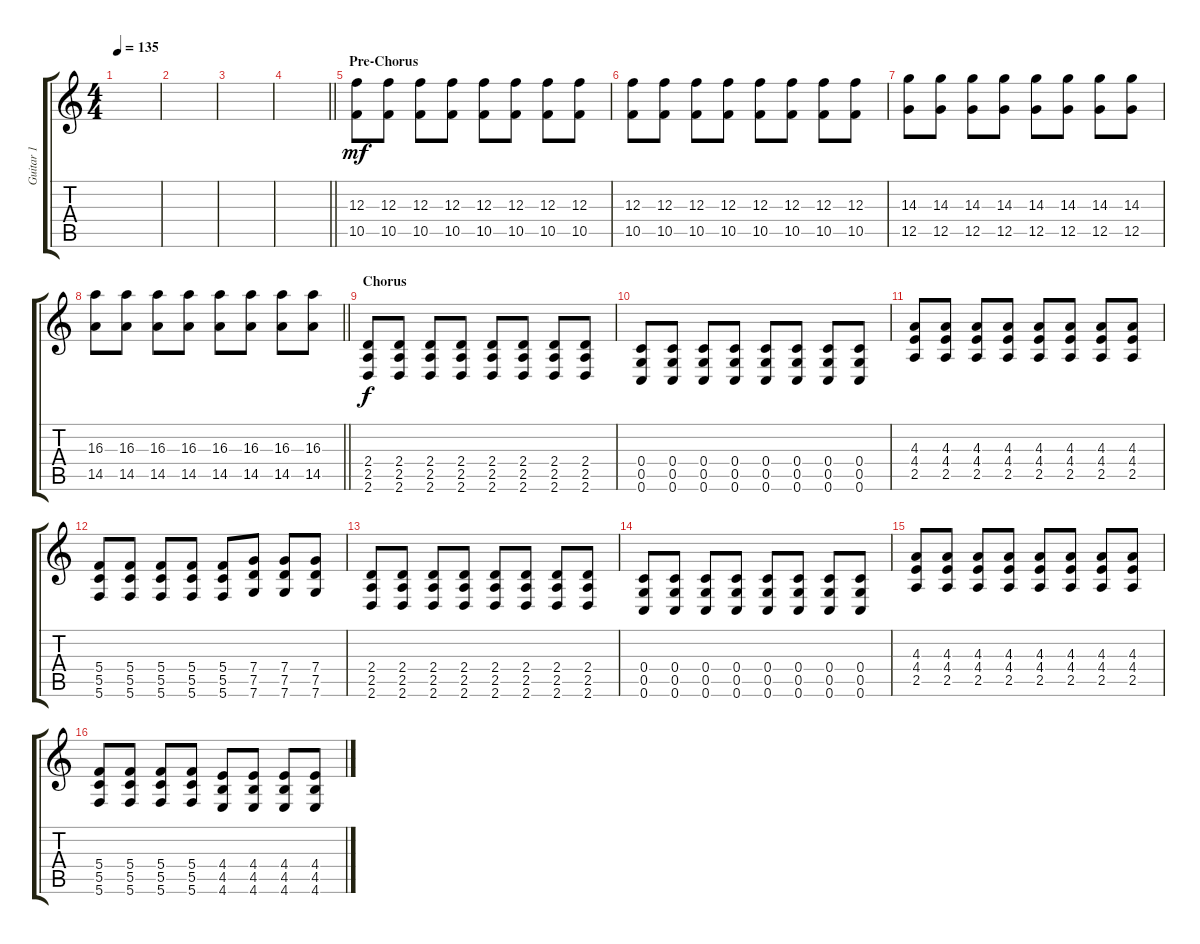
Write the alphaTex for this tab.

\track ("Guitar 1" "Guitar 1") {instrument distortionguitar}
\staff {score tabs}
\tuning (D4 A3 F3 C3 G2 C2) {hide}
\ts (4 4)
\tempo 135
\clef g2
\ks c
|
|
|
\barLineRight lightlight
|
\section ("" "Pre-Chorus")
(12.3 10.5).8{dy mf} (12.3 10.5).8 (12.3 10.5).8 (12.3 10.5).8 (12.3 10.5).8 (12.3 10.5).8 (12.3 10.5).8 (12.3 10.5).8 |
(12.3 10.5).8 (12.3 10.5).8 (12.3 10.5).8 (12.3 10.5).8 (12.3 10.5).8 (12.3 10.5).8 (12.3 10.5).8 (12.3 10.5).8 |
(14.3 12.5).8 (14.3 12.5).8 (14.3 12.5).8 (14.3 12.5).8 (14.3 12.5).8 (14.3 12.5).8 (14.3 12.5).8 (14.3 12.5).8 |
\barLineRight lightlight
(16.3 14.5).8 (16.3 14.5).8 (16.3 14.5).8 (16.3 14.5).8 (16.3 14.5).8 (16.3 14.5).8 (16.3 14.5).8 (16.3 14.5).8 |
\section ("" "Chorus")
(2.4 2.5 2.6).8{dy f} (2.4 2.5 2.6).8 (2.4 2.5 2.6).8 (2.4 2.5 2.6).8 (2.4 2.5 2.6).8 (2.4 2.5 2.6).8 (2.4 2.5 2.6).8 (2.4 2.5 2.6).8 |
(0.4 0.5 0.6).8 (0.4 0.5 0.6).8 (0.4 0.5 0.6).8 (0.4 0.5 0.6).8 (0.4 0.5 0.6).8 (0.4 0.5 0.6).8 (0.4 0.5 0.6).8 (0.4 0.5 0.6).8 |
(4.3 4.4 2.5).8 (4.3 4.4 2.5).8 (4.3 4.4 2.5).8 (4.3 4.4 2.5).8 (4.3 4.4 2.5).8 (4.3 4.4 2.5).8 (4.3 4.4 2.5).8 (4.3 4.4 2.5).8 |
(5.4 5.5 5.6).8 (5.4 5.5 5.6).8 (5.4 5.5 5.6).8 (5.4 5.5 5.6).8 (5.4 5.5 5.6).8 (7.4 7.5 7.6).8 (7.4 7.5 7.6).8 (7.4 7.5 7.6).8 |
(2.4 2.5 2.6).8 (2.4 2.5 2.6).8 (2.4 2.5 2.6).8 (2.4 2.5 2.6).8 (2.4 2.5 2.6).8 (2.4 2.5 2.6).8 (2.4 2.5 2.6).8 (2.4 2.5 2.6).8 |
(0.4 0.5 0.6).8 (0.4 0.5 0.6).8 (0.4 0.5 0.6).8 (0.4 0.5 0.6).8 (0.4 0.5 0.6).8 (0.4 0.5 0.6).8 (0.4 0.5 0.6).8 (0.4 0.5 0.6).8 |
(4.3 4.4 2.5).8 (4.3 4.4 2.5).8 (4.3 4.4 2.5).8 (4.3 4.4 2.5).8 (4.3 4.4 2.5).8 (4.3 4.4 2.5).8 (4.3 4.4 2.5).8 (4.3 4.4 2.5).8 |
(5.4 5.5 5.6).8 (5.4 5.5 5.6).8 (5.4 5.5 5.6).8 (5.4 5.5 5.6).8 (4.4 4.5 4.6).8 (4.4 4.5 4.6).8 (4.4 4.5 4.6).8 (4.4 4.5 4.6).8
